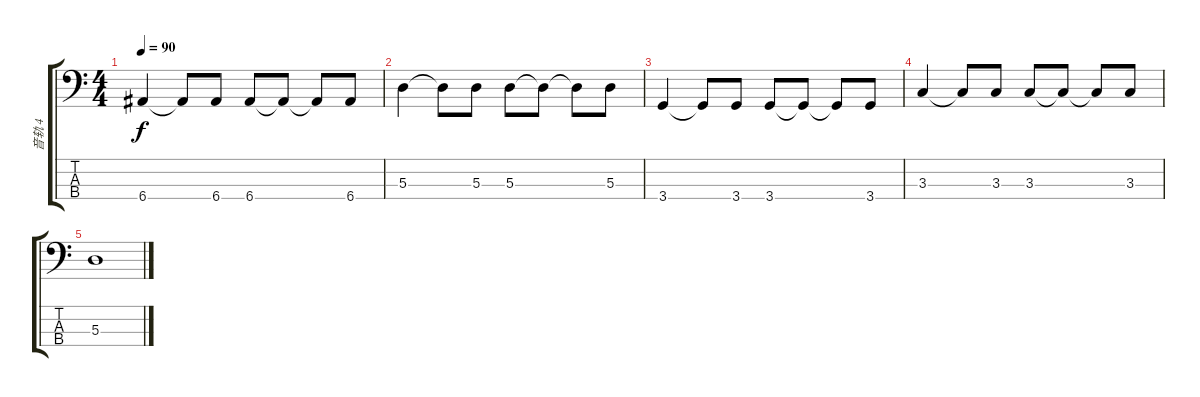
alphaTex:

\track ("音轨 4" "音轨 4") {instrument electricbassfinger}
\staff {score tabs}
\tuning (G2 D2 A1 E1) {hide}
\ts (4 4)
\tempo 90
\clef f4
\ks c
6.4.4{dy f} 6.4{t}.8 6.4.8 6.4.8 6.4{t}.8 6.4{t}.8 6.4.8 |
5.3.4 5.3{t}.8 5.3.8 5.3.8 5.3{t}.8 5.3{t}.8 5.3.8 |
3.4.4 3.4{t}.8 3.4.8 3.4.8 3.4{t}.8 3.4{t}.8 3.4.8 |
3.3.4 3.3{t}.8 3.3.8 3.3.8 3.3{t}.8 3.3{t}.8 3.3.8 |
5.3.1
